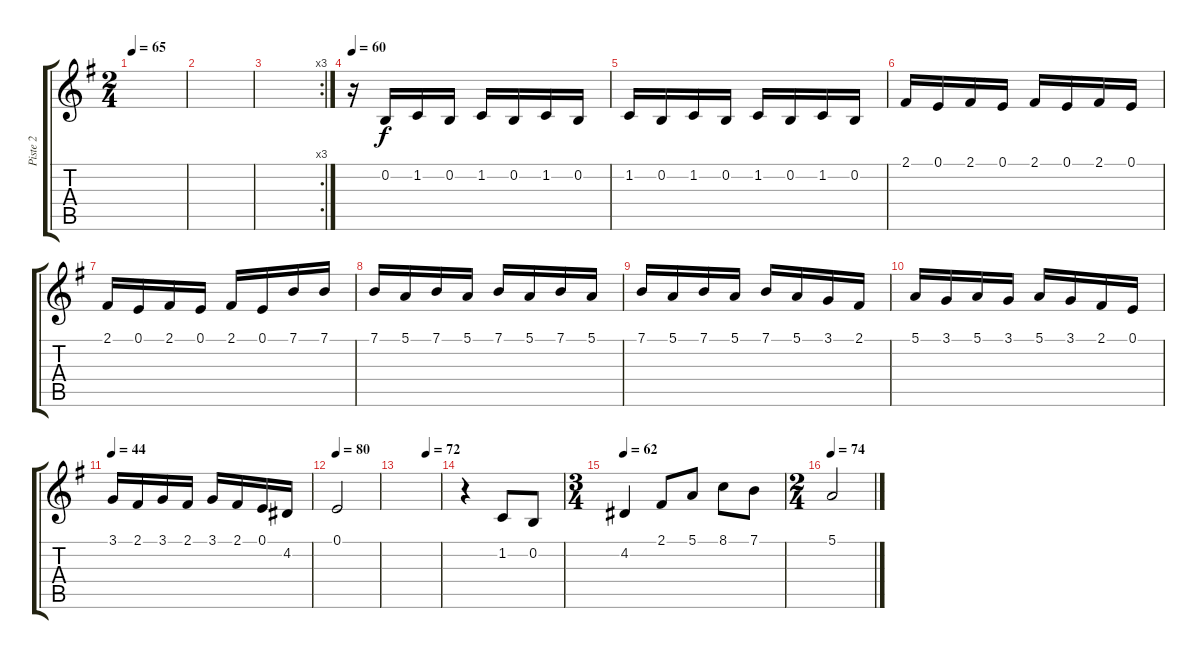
\track ("Piste 2" "Piste 2") {instrument tangoaccordion}
\staff {score tabs}
\tuning (E4 B3 G3 D3 A2 E2) {hide}
\ts (2 4)
\tempo 65
\clef g2
\ks eminor
|
|
\rc 3
|
\tempo 60
r.16 0.2.16 1.2.16 0.2.16 1.2.16 0.2.16 1.2.16 0.2.16 |
1.2.16 0.2.16 1.2.16 0.2.16 1.2.16 0.2.16 1.2.16 0.2.16 |
2.1.16 0.1.16 2.1.16 0.1.16 2.1.16 0.1.16 2.1.16 0.1.16 |
2.1.16 0.1.16 2.1.16 0.1.16 2.1.16 0.1.16 7.1.16 7.1.16 |
7.1.16 5.1.16 7.1.16 5.1.16 7.1.16 5.1.16 7.1.16 5.1.16 |
7.1.16 5.1.16 7.1.16 5.1.16 7.1.16 5.1.16 3.1.16 2.1.16 |
5.1.16 3.1.16 5.1.16 3.1.16 5.1.16 3.1.16 2.1.16 0.1.16 |
\tempo 44
3.1.16 2.1.16 3.1.16 2.1.16 3.1.16 2.1.16 0.1.16 4.2.16 |
\tempo 80
0.1.2 |
\tempo (72 0.6666666666666666)
|
r.4 1.2.8 0.2.8 |
\ts (3 4)
\tempo 62
4.2.4 2.1.8 5.1.8 8.1.8 7.1.8 |
\ts (2 4)
\tempo 74
5.1.2
